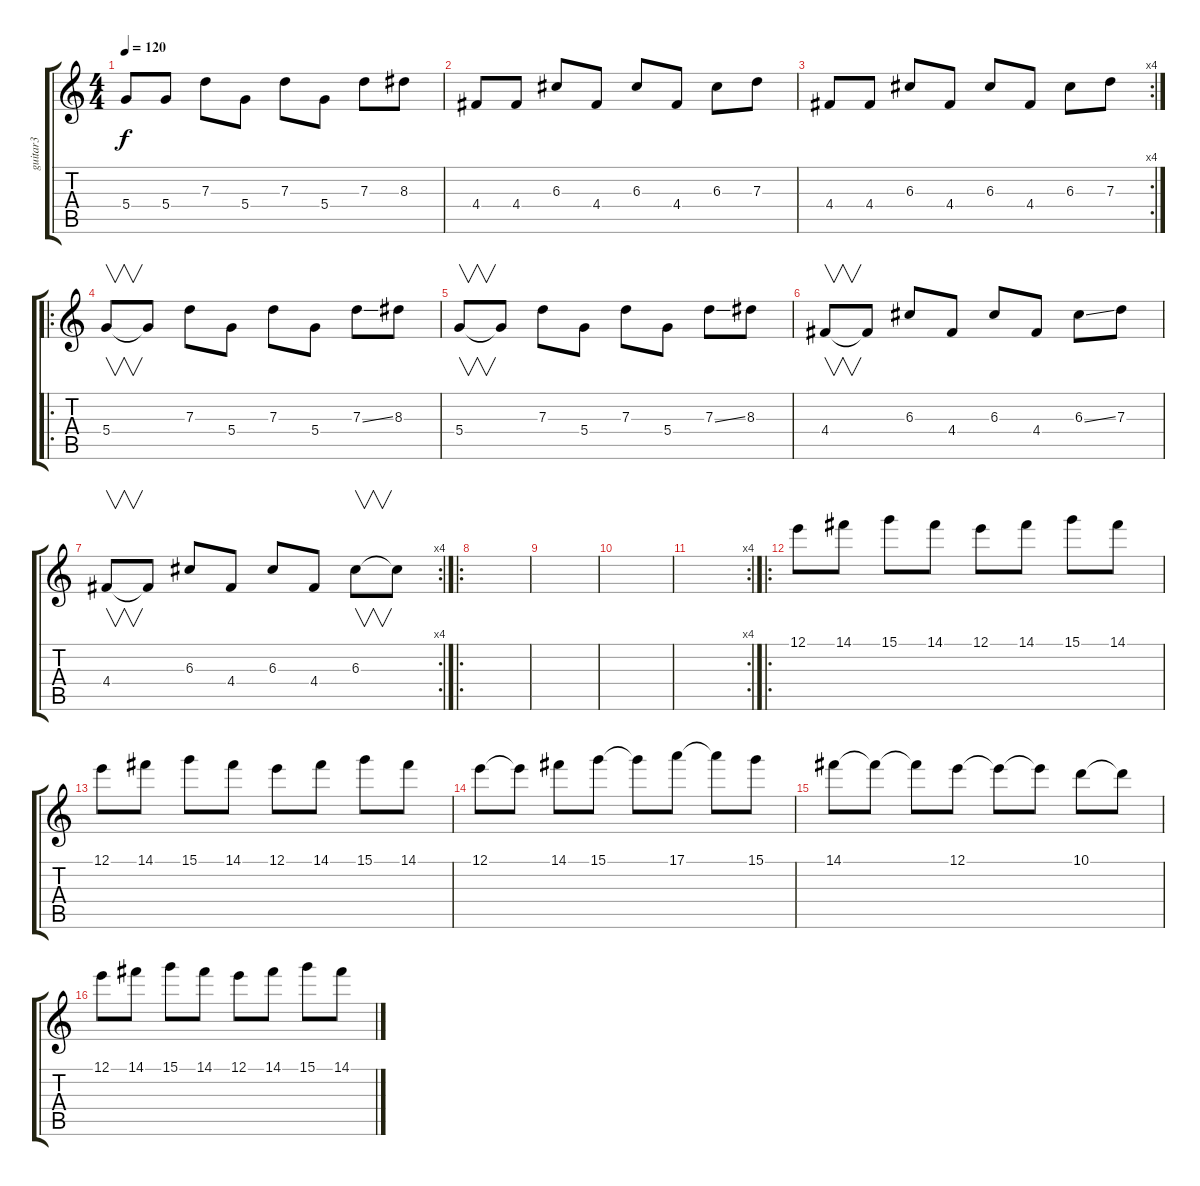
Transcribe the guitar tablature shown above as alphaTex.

\track ("guitar3" "guitar3") {instrument electricguitarjazz}
\staff {score tabs}
\tuning (E4 B3 G3 D3 A2 E2) {hide}
\ts (4 4)
\tempo 120
\clef g2
\ks c
5.4.8{dy f} 5.4.8 7.3.8 5.4.8 7.3.8 5.4.8 7.3.8 8.3.8 |
4.4.8 4.4.8 6.3.8 4.4.8 6.3.8 4.4.8 6.3.8 7.3.8 |
\rc 4
4.4.8 4.4.8 6.3.8 4.4.8 6.3.8 4.4.8 6.3.8 7.3.8 |
\ro
5.4.8{v volume 9 balance 16 instrument overdrivenguitar} 5.4{t}.8 7.3.8 5.4.8 7.3.8 5.4.8 7.3{ss}.8 8.3.8 |
5.4.8{v} 5.4{t}.8 7.3.8 5.4.8 7.3.8 5.4.8 7.3{ss}.8 8.3.8 |
4.4.8{v} 4.4{t}.8 6.3.8 4.4.8 6.3.8 4.4.8 6.3{ss}.8 7.3.8 |
\rc 4
4.4.8{v} 4.4{t}.8 6.3.8 4.4.8 6.3.8 4.4.8 6.3.8{v} 6.3{t}.8 |
\ro
|
|
|
\rc 4
|
\ro
12.1.8{volume 16 balance 0 instrument electricguitarjazz} 14.1.8 15.1.8 14.1.8 12.1.8 14.1.8 15.1.8 14.1.8 |
12.1.8 14.1.8 15.1.8 14.1.8 12.1.8 14.1.8 15.1.8 14.1.8 |
12.1.8 12.1{t}.8 14.1.8 15.1.8 15.1{t}.8 17.1.8 17.1{t}.8 15.1.8 |
14.1.8 14.1{t}.8 14.1{t}.8 12.1.8 12.1{t}.8 12.1{t}.8 10.1.8 10.1{t}.8 |
12.1.8{volume 16 balance 0 instrument electricguitarjazz} 14.1.8 15.1.8 14.1.8 12.1.8 14.1.8 15.1.8 14.1.8
